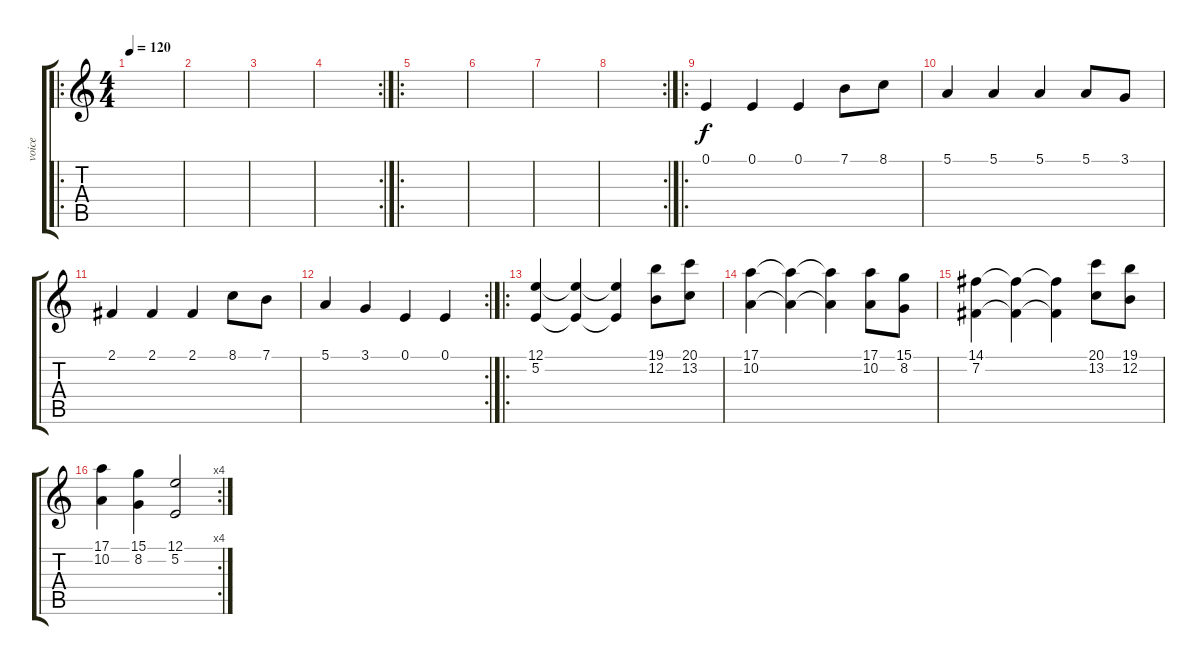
\track ("voice" "voice") {instrument lead2sawtooth}
\staff {score tabs}
\tuning (E4 B3 G3 D3 A2 E2) {hide}
\ro
\ts (4 4)
\tempo 120
\clef g2
\ks c
|
|
|
\rc 2
|
\ro
|
|
|
\rc 2
|
\ro
0.1.4{instrument pad1newage} 0.1.4 0.1.4 7.1.8 8.1.8 |
5.1.4 5.1.4 5.1.4 5.1.8 3.1.8 |
2.1.4 2.1.4 2.1.4 8.1.8 7.1.8 |
\rc 2
5.1.4 3.1.4 0.1.4 0.1.4 |
\ro
(12.1 5.2).4{instrument lead6voice} (12.1{t} 5.2{t}).4 (12.1{t} 5.2{t}).4 (19.1 12.2).8 (20.1 13.2).8 |
(17.1 10.2).4 (17.1{t} 10.2{t}).4 (17.1{t} 10.2{t}).4 (17.1 10.2).8 (15.1 8.2).8 |
(14.1 7.2).4 (14.1{t} 7.2{t}).4 (14.1{t} 7.2{t}).4 (20.1 13.2).8 (19.1 12.2).8 |
\rc 4
(17.1 10.2).4 (15.1 8.2).4 (12.1 5.2).2
